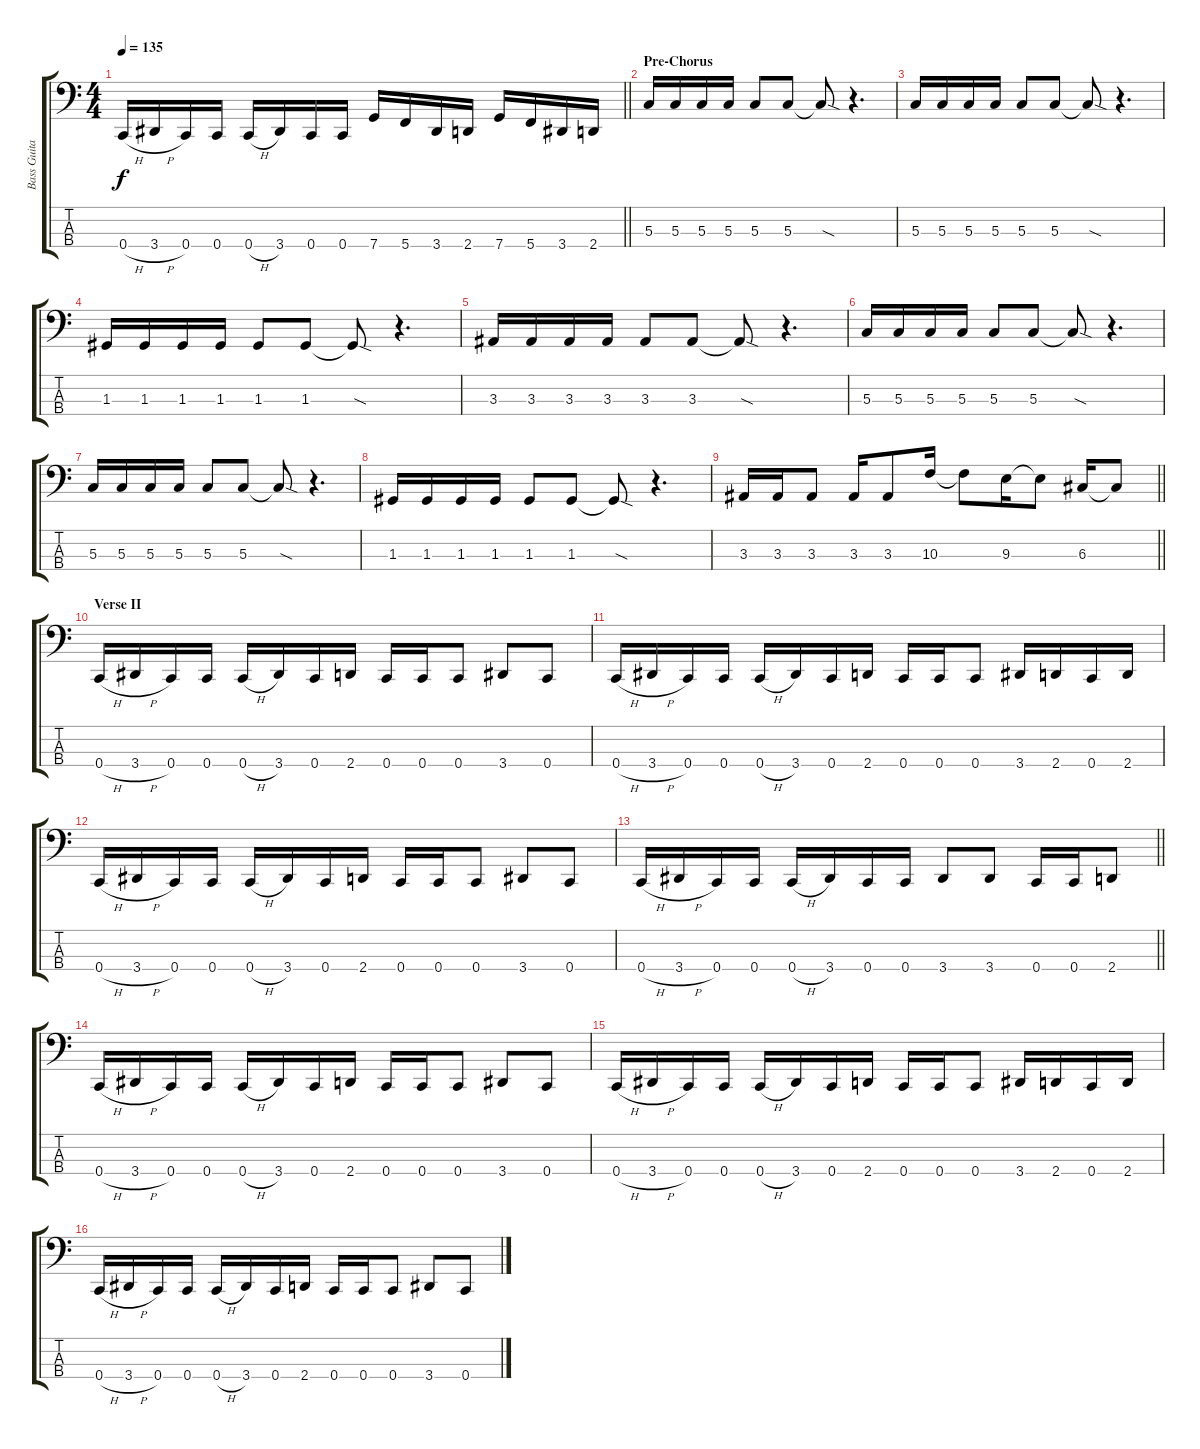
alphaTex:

\track ("Bass Guitar" "Bass Guita") {instrument electricbassfinger}
\staff {score tabs}
\tuning (F2 C2 G1 C1) {hide}
\ts (4 4)
\tempo 135
\clef f4
\barLineRight lightlight
\ks c
0.4{h}.16{dy f} 3.4{h}.16 0.4.16 0.4.16 0.4{h}.16 3.4.16 0.4.16 0.4.16 7.4.16 5.4.16 3.4.16 2.4.16 7.4.16 5.4.16 3.4.16 2.4.16 |
\section ("" "Pre-Chorus")
5.3.16 5.3.16 5.3.16 5.3.16 5.3.8 5.3.8 5.3{sod t}.8 r.4{d} |
5.3.16 5.3.16 5.3.16 5.3.16 5.3.8 5.3.8 5.3{sod t}.8 r.4{d} |
1.3.16 1.3.16 1.3.16 1.3.16 1.3.8 1.3.8 1.3{sod t}.8 r.4{d} |
3.3.16 3.3.16 3.3.16 3.3.16 3.3.8 3.3.8 3.3{sod t}.8 r.4{d} |
5.3.16 5.3.16 5.3.16 5.3.16 5.3.8 5.3.8 5.3{sod t}.8 r.4{d} |
5.3.16 5.3.16 5.3.16 5.3.16 5.3.8 5.3.8 5.3{sod t}.8 r.4{d} |
1.3.16 1.3.16 1.3.16 1.3.16 1.3.8 1.3.8 1.3{sod t}.8 r.4{d} |
\barLineRight lightlight
3.3.16 3.3.16 3.3.8 3.3.16 3.3.8 10.3.16 10.3{t}.8 9.3.16 9.3{t}.8 6.3.16 6.3{t}.8 |
\section ("" "Verse II")
0.4{h}.16 3.4{h}.16 0.4.16 0.4.16 0.4{h}.16 3.4.16 0.4.16 2.4.16 0.4.16 0.4.16 0.4.8 3.4.8 0.4.8 |
0.4{h}.16 3.4{h}.16 0.4.16 0.4.16 0.4{h}.16 3.4.16 0.4.16 2.4.16 0.4.16 0.4.16 0.4.8 3.4.16 2.4.16 0.4.16 2.4.16 |
0.4{h}.16 3.4{h}.16 0.4.16 0.4.16 0.4{h}.16 3.4.16 0.4.16 2.4.16 0.4.16 0.4.16 0.4.8 3.4.8 0.4.8 |
\barLineRight lightlight
0.4{h}.16 3.4{h}.16 0.4.16 0.4.16 0.4{h}.16 3.4.16 0.4.16 0.4.16 3.4.8 3.4.8 0.4.16 0.4.16 2.4.8 |
0.4{h}.16 3.4{h}.16 0.4.16 0.4.16 0.4{h}.16 3.4.16 0.4.16 2.4.16 0.4.16 0.4.16 0.4.8 3.4.8 0.4.8 |
0.4{h}.16 3.4{h}.16 0.4.16 0.4.16 0.4{h}.16 3.4.16 0.4.16 2.4.16 0.4.16 0.4.16 0.4.8 3.4.16 2.4.16 0.4.16 2.4.16 |
0.4{h}.16 3.4{h}.16 0.4.16 0.4.16 0.4{h}.16 3.4.16 0.4.16 2.4.16 0.4.16 0.4.16 0.4.8 3.4.8 0.4.8
